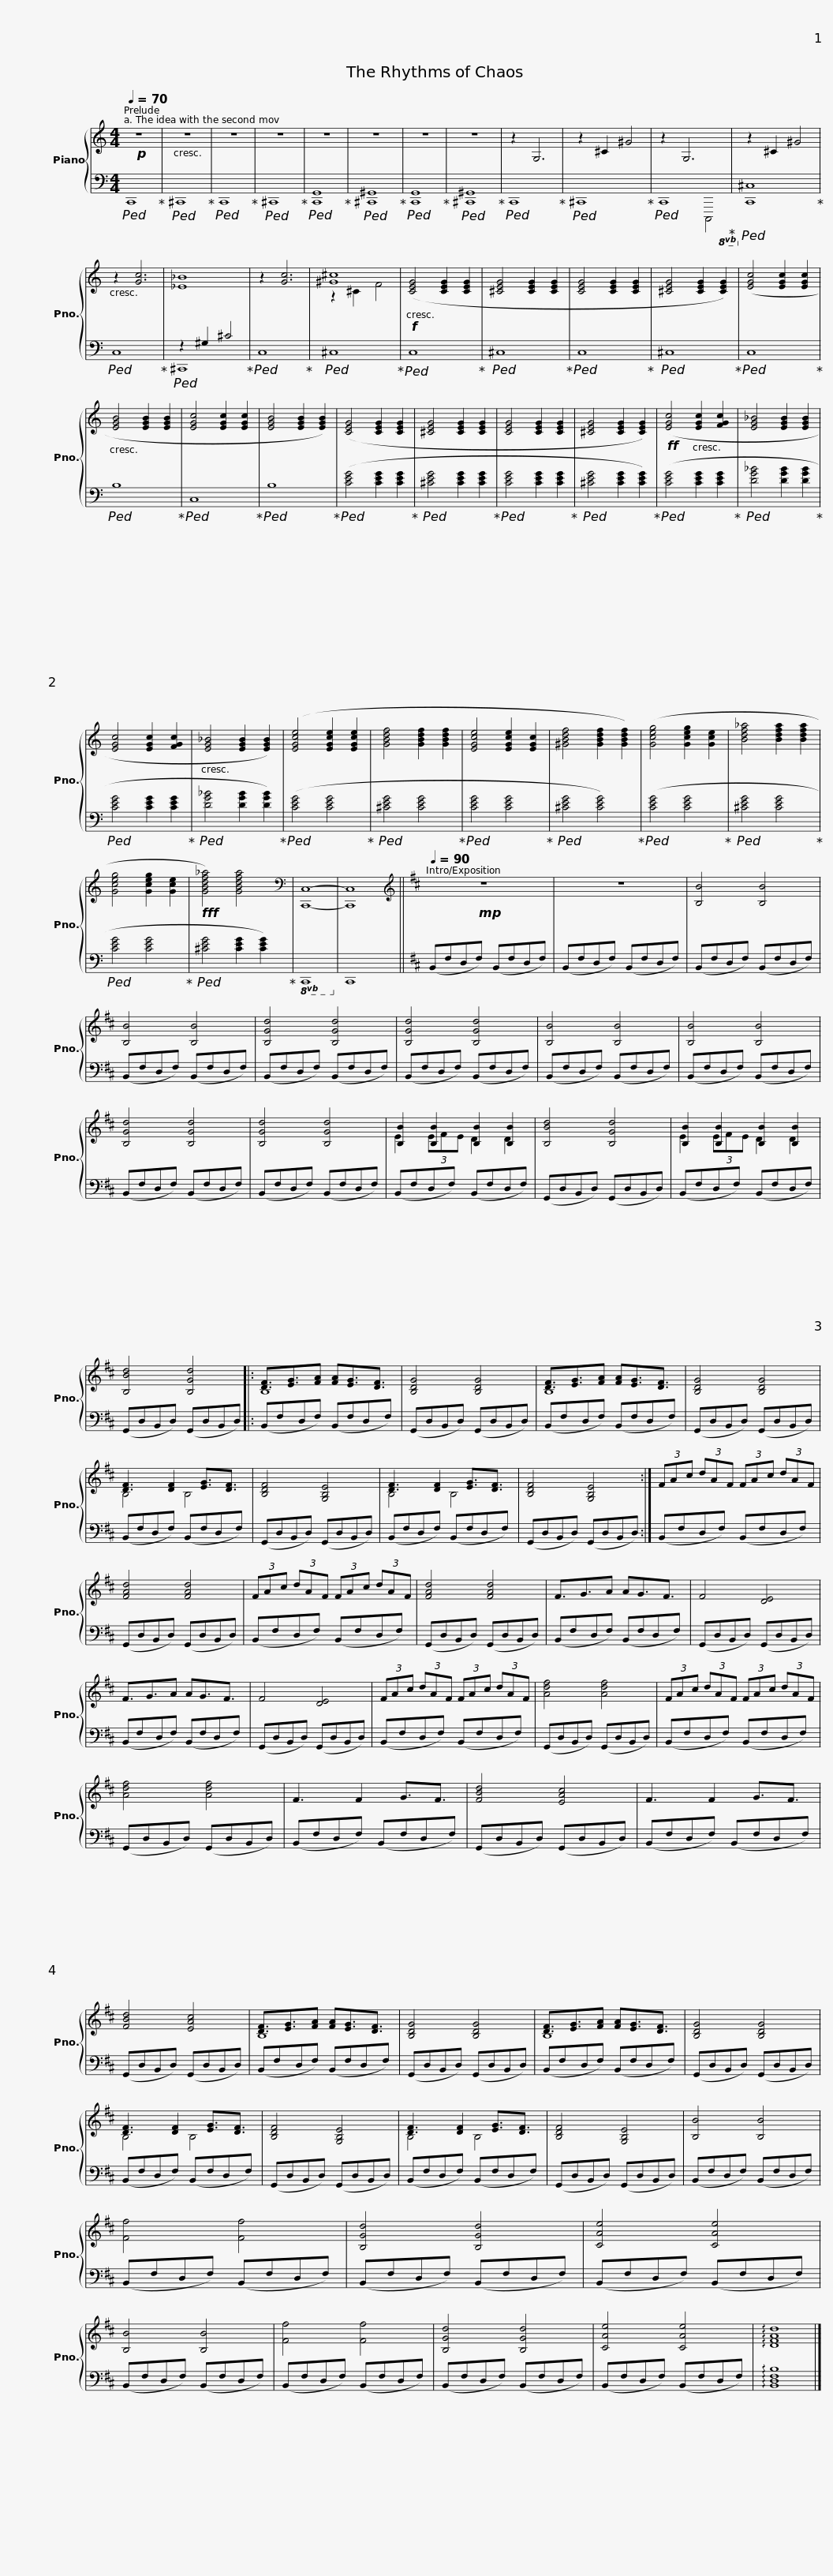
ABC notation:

X:1
%%score { ( 1 4 ) | ( 2 3 ) }
L:1/8
Q:1/4=70
M:4/4
I:linebreak $
K:C
V:1 treble
V:4 treble
V:2 bass
V:3 bass
V:1
!p! z8 | z8 | z8 | z8 | z8 | %5
 z8 | z8 | z8 | z2 G,6 | z2 ^C2 ^G4 | %10
 z2 G,6 | z2 ^C2 ^G4 | z2 [Gc]6 |$ [_E_B]8 | z2 [Gc]6 | %15
 [^G^c]8 |!f! ([CEG]4 [CEG]2 [CEG]2 | [^CEG]4 [CEG]2 [CEG]2 | [CEG]4 [CEG]2 [CEG]2 | [^CEG]4 [CEG]2 [CEG]2) | %20
 ([EGc]4 [EGc]2 [EGc]2 | [EGB]4 [EGB]2 [EGB]2 | [EGc]4 [EGc]2 [EGc]2 |$ [EGB]4 [EGB]2 [EGB]2) | ([CEG]4 [CEG]2 [CEG]2 | %25
 [^CEG]4 [CEG]2 [CEG]2 | [CEG]4 [CEG]2 [CEG]2 | [^CEG]4 [CEG]2 [CEG]2) |!ff! ([EGc]4 [EGc]2 [FGc]2 | [EG_B]4 [EGB]2 [EGB]2 | %30
 [EGc]4 [EGc]2 [FGc]2 | [EG_B]4 [EGB]2 [EGB]2) | ([EGce]4 [EGce]2 [EGce]2 | [GBdf]4 [GBdf]2 [GBdf]2 |$ [EGce]4 [EGce]2 [EGc]2 | %35
 [^GBdf]4 [GBdf]2 [GBdf]2) | ([Gceg]4 [Gceg]2 [Gce]2 | [Bdf_a]4 [Bdfa]2 [Bdfa]2 | [Gceg]4 [Gceg]2 [Gce]2 |!fff! [GBdf_a]4) [GBdfa]4 | %40
[K:bass] [C,,C,]8- | [C,,C,]8 ||[K:D][K:treble]!mp![Q:1/4=90] z8 |$ z8 | [B,B]4 [B,B]4 | %45
 [B,B]4 [B,B]4 | [B,Gd]4 [B,Gd]4 | [B,Gd]4 [B,Gd]4 |$ [B,B]4 [B,B]4 | [B,B]4 [B,B]4 | %50
 [B,Gd]4 [B,Gd]4 | [B,Gd]4 [B,Gd]4 | [B,B]2 [B,B]2 [B,B]2 [B,B]2 |$ [B,Bd]4 [B,Gd]4 | [B,B]2 [B,B]2 [B,B]2 [B,B]2 | %55
 [B,Bd]4 [B,Gd]4 |: [DF]3/2[EG]3/2[FA] [FA][EG]3/2[DF]3/2 | [B,DG]4 [B,DG]4 |$ [DF]3/2[EG]3/2[FA] [FA][EG]3/2[DF]3/2 | [B,DG]4 [B,DG]4 | %60
 [DF]3 [DF]2 [EG]3/2[DF]3/2 | [B,DF]4 [G,B,E]4 | [DF]3 [DF]2 [EG]3/2[DF]3/2 |$ [B,DF]4 [G,B,E]4 :| (3FAc (3dAF (3FAc (3dAF | %65
 [FAd]4 [FAd]4 |$ (3FAc (3dAF (3FAc (3dAF | [FAd]4 [FAd]4 | F3/2G3/2A AG3/2F3/2 | F4 [DE]4 |$ %70
 F3/2G3/2A AG3/2F3/2 | F4 [DE]4 | (3FAc (3dAF (3FAc (3dAF | [Adf]4 [Adf]4 |$ (3FAc (3dAF (3FAc (3dAF | %75
 [Adf]4 [Adf]4 | F3 F2 G3/2F3/2 | [FBd]4 [EAc]4 |$ F3 F2 G3/2F3/2 | [FBd]4 [EAc]4 | %80
 [DF]3/2[EG]3/2[FA] [FA][EG]3/2[DF]3/2 | [B,DG]4 [B,DG]4 | [DF]3/2[EG]3/2[FA] [FA][EG]3/2[DF]3/2 |$ [B,DG]4 [B,DG]4 | [DF]3 [DF]2 [EG]3/2[DF]3/2 | %85
 [B,DF]4 [G,B,E]4 | [DF]3 [DF]2 [EG]3/2[DF]3/2 | [B,DF]4 [G,B,E]4 |$ [B,B]4 [B,B]4 | [Ff]4 [Ff]4 | %90
 [B,Gd]4 [B,Gd]4 | [CAe]4 [CAe]4 | [B,B]4 [B,B]4 |$ [Ff]4 [Ff]4 | [B,Gd]4 [B,Gd]4 | %95
 [CAe]4 [CAe]4 | !arpeggio![DFAd]8 |] %97
V:2
!ped! C,,8!ped-up! |!ped! ^C,,8!ped-up! |!ped! C,,8!ped-up! |!ped! ^C,,8!ped-up! |!ped! [C,,G,,]8!ped-up! | %5
!ped! [^C,,^G,,]8!ped-up! |!ped! [C,,G,,]8!ped-up! |!ped! [^C,,^G,,]8!ped-up! |!ped! C,,8!ped-up! |!ped! ^C,,8!ped-up! | %10
!ped! C,,8!8vb(!!ped-up!!8vb)! |!ped! ^C,,8!ped-up! |!ped! C,,8!ped-up! |$!ped! z2 ^G,,2 ^C,4!ped-up! |!ped! C,,8!ped-up! | %15
!ped! ^C,,8!ped-up! |!ped! C,,8!ped-up! |!ped! ^C,,8!ped-up! |!ped! C,,8!ped-up! |!ped! ^C,,8!ped-up! | %20
!ped! C,,8!ped-up! |!ped! B,,8!ped-up! |!ped! C,,8!ped-up! |$!ped! B,,8!ped-up! |!ped! ([C,E,G,]4 [C,E,G,]2 [C,E,G,]2!ped-up! | %25
!ped! [^C,E,G,]4 [C,E,G,]2 [C,E,G,]2!ped-up! |!ped! [C,E,G,]4 [C,E,G,]2 [C,E,G,]2!ped-up! |!ped! [^C,E,G,]4 [C,E,G,]2 [C,E,G,]2)!ped-up! |!ped! ([C,E,G,]4 [C,E,G,]2 [C,E,G,]2!ped-up! |!ped! [D,G,_B,]4 [D,G,B,]2 [D,G,B,]2!ped-up! | %30
!ped! [C,E,G,]4 [C,E,G,]2 [C,E,G,]2!ped-up! |!ped! [D,G,_B,]4 [D,G,B,]2 [D,G,B,]2)!ped-up! |!ped! ([C,E,G,]4 [C,E,G,]4!ped-up! |!ped! [^C,E,G,]4 [C,E,G,]4!ped-up! |$!ped! [C,E,G,]4 [C,E,G,]4!ped-up! | %35
!ped! [^C,E,G,]4 [C,E,G,]4)!ped-up! |!ped! ([C,E,G,]4 [C,E,G,]4!ped-up! |!ped! [^C,E,G,]4 [C,E,G,]4!ped-up! |!ped! [C,E,G,]4 [C,E,G,]4!ped-up! |!ped! [^C,E,G,]4 [C,E,G,]2 [C,E,G,]2)!ped-up! | %40
!8vb(! C,,,8-!8vb)! | C,,8 ||[K:D] (B,,F,D,F,) (B,,F,D,F,) |$ (B,,F,D,F,) (B,,F,D,F,) | (B,,F,D,F,) (B,,F,D,F,) | %45
 (B,,F,D,F,) (B,,F,D,F,) | (B,,F,D,F,) (B,,F,D,F,) | (B,,F,D,F,) (B,,F,D,F,) |$ (B,,F,D,F,) (B,,F,D,F,) | (B,,F,D,F,) (B,,F,D,F,) | %50
 (B,,F,D,F,) (B,,F,D,F,) | (B,,F,D,F,) (B,,F,D,F,) | (B,,F,D,F,) (B,,F,D,F,) |$ (G,,D,B,,D,) (G,,D,B,,D,) | (B,,F,D,F,) (B,,F,D,F,) | %55
 (G,,D,B,,D,) (G,,D,B,,D,) |: (B,,F,D,F,) (B,,F,D,F,) | (G,,D,B,,D,) (G,,D,B,,D,) |$ (B,,F,D,F,) (B,,F,D,F,) | (G,,D,B,,D,) (G,,D,B,,D,) | %60
 (B,,F,D,F,) (B,,F,D,F,) | (G,,D,B,,D,) (G,,D,B,,D,) | (B,,F,D,F,) (B,,F,D,F,) |$ (G,,D,B,,D,) (G,,D,B,,D,) :| (B,,F,D,F,) (B,,F,D,F,) | %65
 (G,,D,B,,D,) (G,,D,B,,D,) |$ (B,,F,D,F,) (B,,F,D,F,) | (G,,D,B,,D,) (G,,D,B,,D,) | (B,,F,D,F,) (B,,F,D,F,) | (G,,D,B,,D,) (G,,D,B,,D,) |$ %70
 (B,,F,D,F,) (B,,F,D,F,) | (G,,D,B,,D,) (G,,D,B,,D,) | (B,,F,D,F,) (B,,F,D,F,) | (G,,D,B,,D,) (G,,D,B,,D,) |$ (B,,F,D,F,) (B,,F,D,F,) | %75
 (G,,D,B,,D,) (G,,D,B,,D,) | (B,,F,D,F,) (B,,F,D,F,) | (G,,D,B,,D,) (G,,D,B,,D,) |$ (B,,F,D,F,) (B,,F,D,F,) | (G,,D,B,,D,) (G,,D,B,,D,) | %80
 (B,,F,D,F,) (B,,F,D,F,) | (G,,D,B,,D,) (G,,D,B,,D,) | (B,,F,D,F,) (B,,F,D,F,) |$ (G,,D,B,,D,) (G,,D,B,,D,) | (B,,F,D,F,) (B,,F,D,F,) | %85
 (G,,D,B,,D,) (G,,D,B,,D,) | (B,,F,D,F,) (B,,F,D,F,) | (G,,D,B,,D,) (G,,D,B,,D,) |$ (B,,F,D,F,) (B,,F,D,F,) | (B,,F,D,F,) (B,,F,D,F,) | %90
 (B,,F,D,F,) (B,,F,D,F,) | (B,,F,D,F,) (B,,F,D,F,) | (B,,F,D,F,) (B,,F,D,F,) |$ (B,,F,D,F,) (B,,F,D,F,) | (B,,F,D,F,) (B,,F,D,F,) | %95
 (B,,F,D,F,) (B,,F,D,F,) | !arpeggio![B,,D,F,B,]8 |] %97
V:3
 x8 | x8 | x8 | x8 | x8 | %5
 x8 | x8 | x8 | x8 | x8 | %10
 x4!8vb(! C,,,4-!8vb)! | C,,8 | x8 |$ ^C,,8 | x8 | %15
 x8 | x8 | x8 | x8 | x8 | %20
 x8 | x8 | x8 |$ x8 | x8 | %25
 x8 | x8 | x8 | x8 | x8 | %30
 x8 | x8 | x8 | x8 |$ x8 | %35
 x8 | x8 | x8 | x8 | x8 | %40
!8vb(! x8!8vb)! | x8 ||[K:D] x8 |$ x8 | x8 | %45
 x8 | x8 | x8 |$ x8 | x8 | %50
 x8 | x8 | x8 |$ x8 | x8 | %55
 x8 |: x8 | x8 |$ x8 | x8 | %60
 x8 | x8 | x8 |$ x8 :| x8 | %65
 x8 |$ x8 | x8 | x8 | x8 |$ %70
 x8 | x8 | x8 | x8 |$ x8 | %75
 x8 | x8 | x8 |$ x8 | x8 | %80
 x8 | x8 | x8 |$ x8 | x8 | %85
 x8 | x8 | x8 |$ x8 | x8 | %90
 x8 | x8 | x8 |$ x8 | x8 | %95
 x8 | x8 |] %97
V:4
 x8 | x8 | x8 | x8 | x8 | %5
 x8 | x8 | x8 | x8 | x8 | %10
 x8 | x8 | x8 |$ x8 | x8 | %15
 z2 ^C2 F4 | x8 | x8 | x8 | x8 | %20
 x8 | x8 | x8 |$ x8 | x8 | %25
 x8 | x8 | x8 | x8 | x8 | %30
 x8 | x8 | x8 | x8 |$ x8 | %35
 x8 | x8 | x8 | x8 | x8 | %40
[K:bass] x8 | x8 ||[K:D][K:treble] x8 |$ x8 | x8 | %45
 x8 | x8 | x8 |$ x8 | x8 | %50
 x8 | x8 | E2 (3EFE D2 D2 |$ x8 | E2 (3EFE D2 D2 | %55
 x8 |: B,8 | x8 |$ B,8 | x8 | %60
 B,4 B,4 | x8 | B,4 B,4 |$ x8 :| x8 | %65
 x8 |$ x8 | x8 | x8 | x8 |$ %70
 x8 | x8 | x8 | x8 |$ x8 | %75
 x8 | x8 | x8 |$ x8 | x8 | %80
 B,8 | x8 | B,8 |$ x8 | B,4 B,4 | %85
 x8 | B,4 B,4 | x8 |$ x8 | x8 | %90
 x8 | x8 | x8 |$ x8 | x8 | %95
 x8 | x8 |] %97
